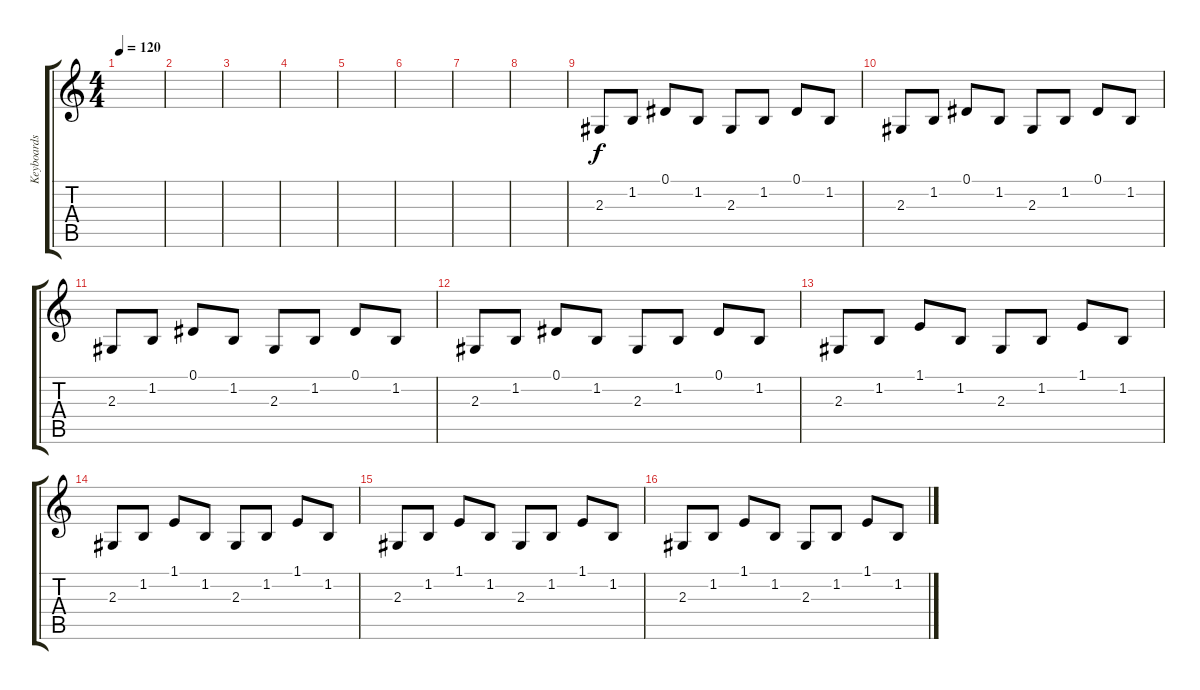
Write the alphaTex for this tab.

\track ("Keyboards" "Keyboards") {instrument pad1newage}
\staff {score tabs}
\tuning (Eb4 Bb3 Gb3 Db3 Ab2 Eb2) {hide}
\ts (4 4)
\tempo 120
\clef g2
\ks c
|
|
|
|
|
|
|
|
2.3.8 1.2.8 0.1.8 1.2.8 2.3.8 1.2.8 0.1.8 1.2.8 |
2.3.8 1.2.8 0.1.8 1.2.8 2.3.8 1.2.8 0.1.8 1.2.8 |
2.3.8 1.2.8 0.1.8 1.2.8 2.3.8 1.2.8 0.1.8 1.2.8 |
2.3.8 1.2.8 0.1.8 1.2.8 2.3.8 1.2.8 0.1.8 1.2.8 |
2.3.8 1.2.8 1.1.8 1.2.8 2.3.8 1.2.8 1.1.8 1.2.8 |
2.3.8 1.2.8 1.1.8 1.2.8 2.3.8 1.2.8 1.1.8 1.2.8 |
2.3.8 1.2.8 1.1.8 1.2.8 2.3.8 1.2.8 1.1.8 1.2.8 |
2.3.8 1.2.8 1.1.8 1.2.8 2.3.8 1.2.8 1.1.8 1.2.8
